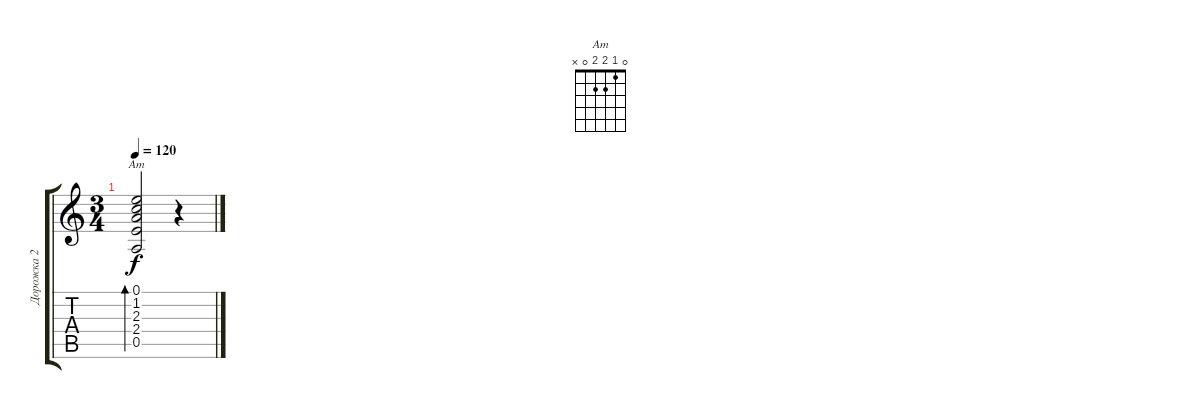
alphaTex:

\track ("Дорожка 2" "Дорожка 2") {instrument acousticguitarsteel}
\staff {score tabs}
\tuning (E4 B3 G3 D3 A2 E2) {hide}
\chord ("Am" 0 1 2 2 0 x)
\ts (3 4)
\tempo 120
\clef g2
\ks c
(0.1 1.2 2.3 2.4 0.5).2{bd 120 ch "Am" dy f} r.4
